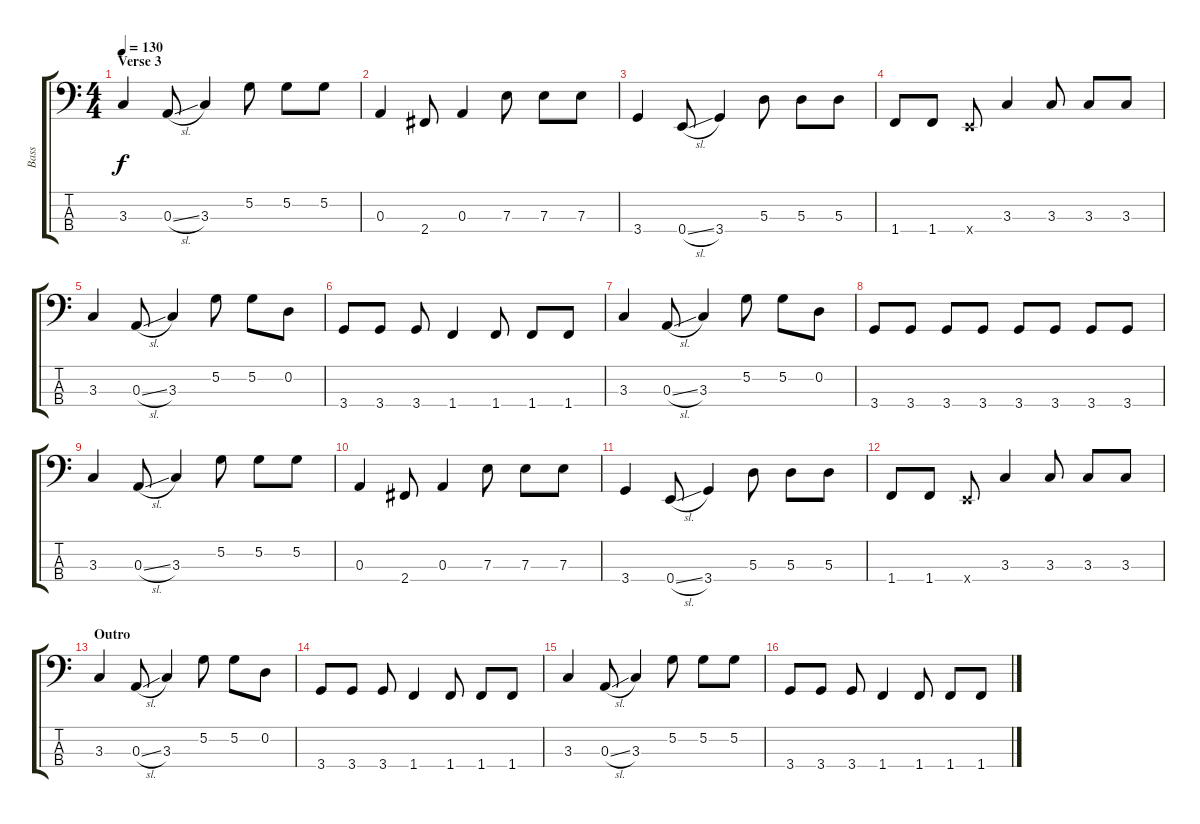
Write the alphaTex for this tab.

\track ("Bass" "Bass") {instrument electricbasspick}
\staff {score tabs}
\tuning (G2 D2 A1 E1) {hide}
\ts (4 4)
\section ("" "Verse 3")
\tempo 130
\clef f4
\ks c
3.3.4{dy f} 0.3{sl}.8 3.3.4 5.2.8 5.2.8 5.2.8 |
0.3.4 2.4.8 0.3.4 7.3.8 7.3.8 7.3.8 |
3.4.4 0.4{sl}.8 3.4.4 5.3.8 5.3.8 5.3.8 |
1.4.8 1.4.8 0.4{x}.8 3.3.4 3.3.8 3.3.8 3.3.8 |
3.3.4 0.3{sl}.8 3.3.4 5.2.8 5.2.8 0.2.8 |
3.4.8 3.4.8 3.4.8 1.4.4 1.4.8 1.4.8 1.4.8 |
3.3.4 0.3{sl}.8 3.3.4 5.2.8 5.2.8 0.2.8 |
3.4.8 3.4.8 3.4.8 3.4.8 3.4.8 3.4.8 3.4.8 3.4.8 |
3.3.4 0.3{sl}.8 3.3.4 5.2.8 5.2.8 5.2.8 |
0.3.4 2.4.8 0.3.4 7.3.8 7.3.8 7.3.8 |
3.4.4 0.4{sl}.8 3.4.4 5.3.8 5.3.8 5.3.8 |
1.4.8 1.4.8 0.4{x}.8 3.3.4 3.3.8 3.3.8 3.3.8 |
\section ("" "Outro")
3.3.4 0.3{sl}.8 3.3.4 5.2.8 5.2.8 0.2.8 |
3.4.8 3.4.8 3.4.8 1.4.4 1.4.8 1.4.8 1.4.8 |
3.3.4 0.3{sl}.8 3.3.4 5.2.8 5.2.8 5.2.8 |
3.4.8 3.4.8 3.4.8 1.4.4 1.4.8 1.4.8 1.4.8
